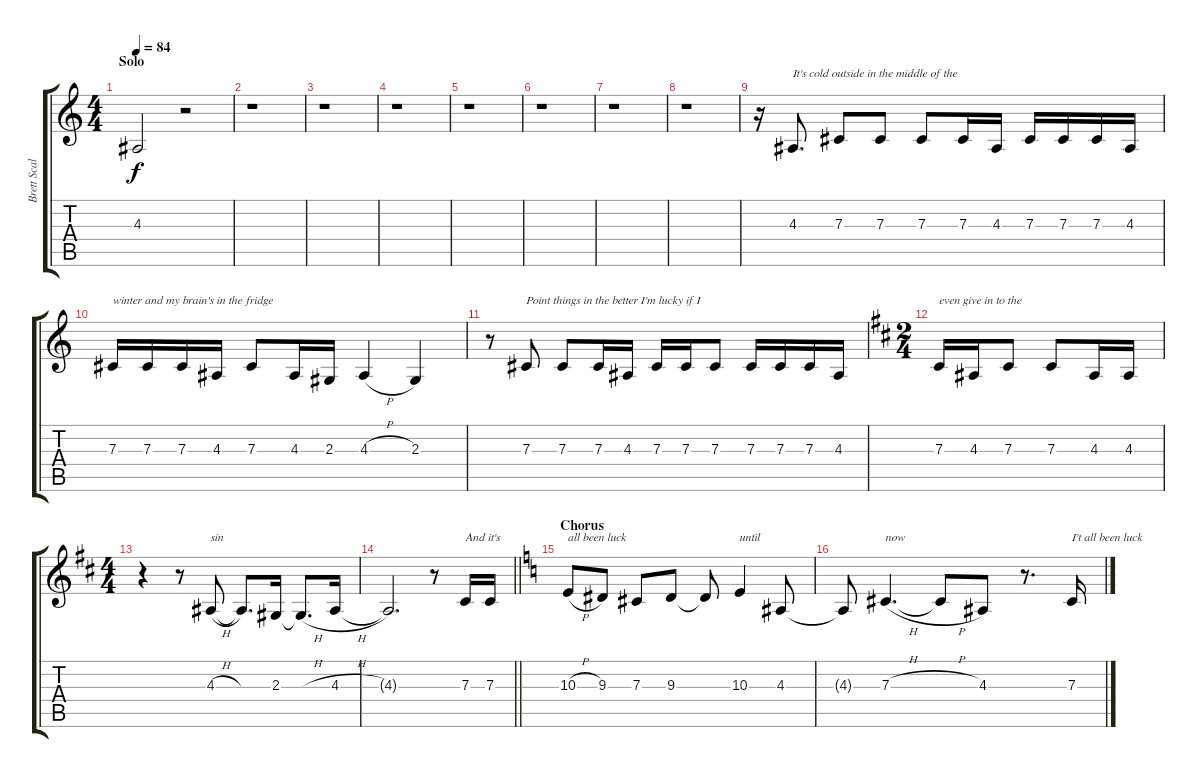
\track ("Brett Scallions (Vocals)" "Brett Scal") {instrument bassoon}
\staff {score tabs}
\tuning (Eb4 Bb3 Gb3 Db3 Ab2 Eb2) {hide}
\ts (4 4)
\section ("" "Solo")
\tempo 84
\clef g2
\ks c
4.3{t}.2{dy f} r.2 |
r.1 |
r.1 |
r.1 |
r.1 |
r.1 |
r.1 |
r.1 |
r.16 4.3.8{d txt "It's cold outside in the middle of the" instrument bassoon} 7.3.8 7.3.8 7.3.8 7.3.16 4.3.16 7.3.16 7.3.16 7.3.16 4.3.16 |
7.3.16{txt "winter and my brain's in the fridge"} 7.3.16 7.3.16 4.3.16 7.3.8 4.3.16 2.3.16 4.3{h}.4 2.3.4 |
r.8 7.3.8{txt "Point things in the better I'm lucky if I"} 7.3.8 7.3.16 4.3.16 7.3.16 7.3.16 7.3.8 7.3.16 7.3.16 7.3.16 4.3.16 |
\ts (2 4)
\ks d
7.3.16{txt "even give in to the"} 4.3.16 7.3.8 7.3.8 4.3.16 4.3.16 |
\ts (4 4)
r.4 r.8 4.3{h}.8{txt "sin"} 4.3{t}.8{d} 2.3.16 2.3{h t}.8{d} 4.3{h}.16 |
\barLineRight lightlight
4.3{t}.2{d} r.8 7.3.16{txt "And it's" instrument violin} 7.3.16 |
\section ("" "Chorus")
\ks c
10.3{h}.8{txt "all been luck"} 9.3.8 7.3.8 9.3.8 9.3{t}.8 10.3.4{txt "until"} 4.3.8 |
4.3{t}.8 7.3{h}.4{d txt "now"} 7.3{h t}.8 4.3.8 r.8{d} 7.3.16{txt "I't all been luck"}
